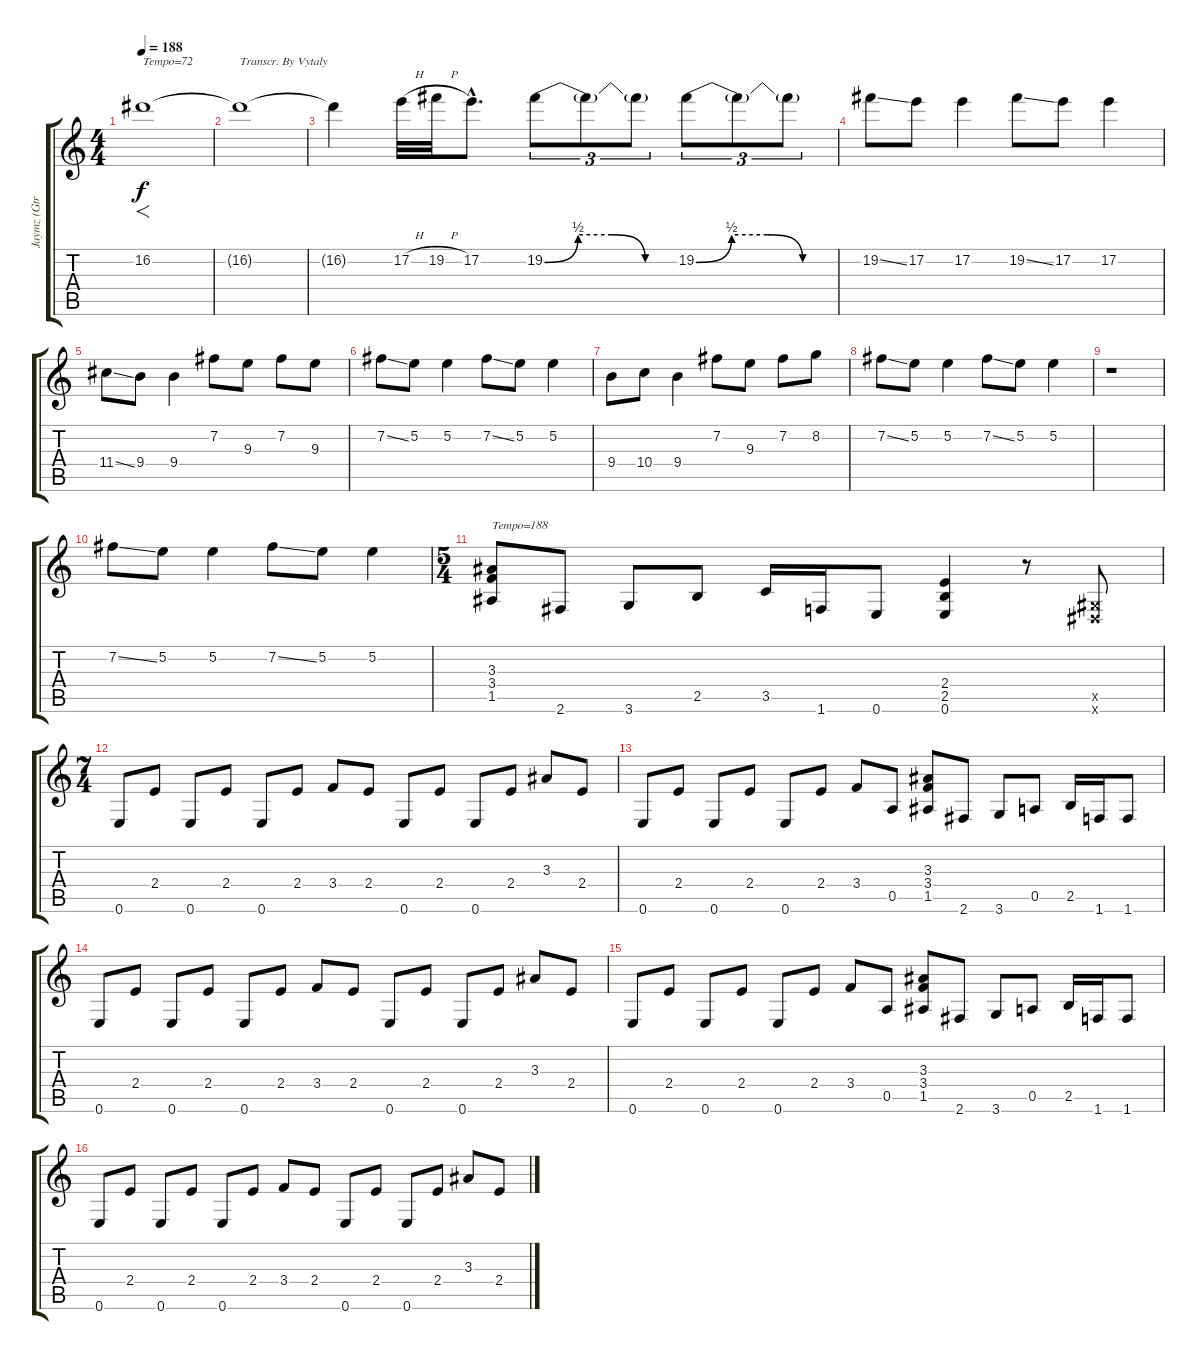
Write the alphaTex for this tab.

\track ("Jaymz (Gtr 1)" "Jaymz (Gtr") {instrument distortionguitar}
\staff {score tabs}
\tuning (E4 B3 G3 D3 A2 E2) {hide}
\ts (4 4)
\tempo 188
\clef g2
\ks c
16.2.1{f txt "Tempo=72" dy f instrument distortionguitar} |
16.2{t}.1{txt "Transcr. By Vytaly"} |
16.2{t}.4 17.2{h}.32 19.2{h}.32 17.2{hac}.8{d} 19.2{be (custom 0 0 15 2 30 2 45 0 60 0)}.8{tu (3 2)} 19.2{t}.8{tu (3 2)} 19.2{t}.8{tu (3 2)} 19.2{be (custom 0 0 15 2 30 2 45 0 60 0)}.8{tu (3 2)} 19.2{t}.8{tu (3 2)} 19.2{t}.8{tu (3 2)} |
19.2{ss}.8 17.2.8 17.2.4 19.2{ss}.8 17.2.8 17.2.4 |
11.4{ss}.8 9.4.8 9.4.4 7.2.8 9.3.8 7.2.8 9.3.8 |
7.2{ss}.8 5.2.8 5.2.4 7.2{ss}.8 5.2.8 5.2.4 |
9.4.8 10.4.8 9.4.4 7.2.8 9.3.8 7.2.8 8.2.8 |
7.2{ss}.8 5.2.8 5.2.4 7.2{ss}.8 5.2.8 5.2.4 |
r.1 |
7.2{ss}.8 5.2.8 5.2.4 7.2{ss}.8 5.2.8 5.2.4 |
\ts (5 4)
(3.3 3.4 1.5).8{txt "Tempo=188"} 2.6.8 3.6.8 2.5.8 3.5.16 1.6.16 0.6.8 (2.4 2.5 0.6).4 r.8 (-1.5{x} -1.6{x}).8 |
\ts (7 4)
0.6.8 2.4.8 0.6.8 2.4.8 0.6.8 2.4.8 3.4.8 2.4.8 0.6.8 2.4.8 0.6.8 2.4.8 3.3.8 2.4.8 |
0.6.8 2.4.8 0.6.8 2.4.8 0.6.8 2.4.8 3.4.8 0.5.8 (3.3 3.4 1.5).8 2.6.8 3.6.8 0.5.8 2.5.16 1.6.16 1.6.8 |
0.6.8 2.4.8 0.6.8 2.4.8 0.6.8 2.4.8 3.4.8 2.4.8 0.6.8 2.4.8 0.6.8 2.4.8 3.3.8 2.4.8 |
0.6.8 2.4.8 0.6.8 2.4.8 0.6.8 2.4.8 3.4.8 0.5.8 (3.3 3.4 1.5).8 2.6.8 3.6.8 0.5.8 2.5.16 1.6.16 1.6.8 |
0.6.8 2.4.8 0.6.8 2.4.8 0.6.8 2.4.8 3.4.8 2.4.8 0.6.8 2.4.8 0.6.8 2.4.8 3.3.8 2.4.8
